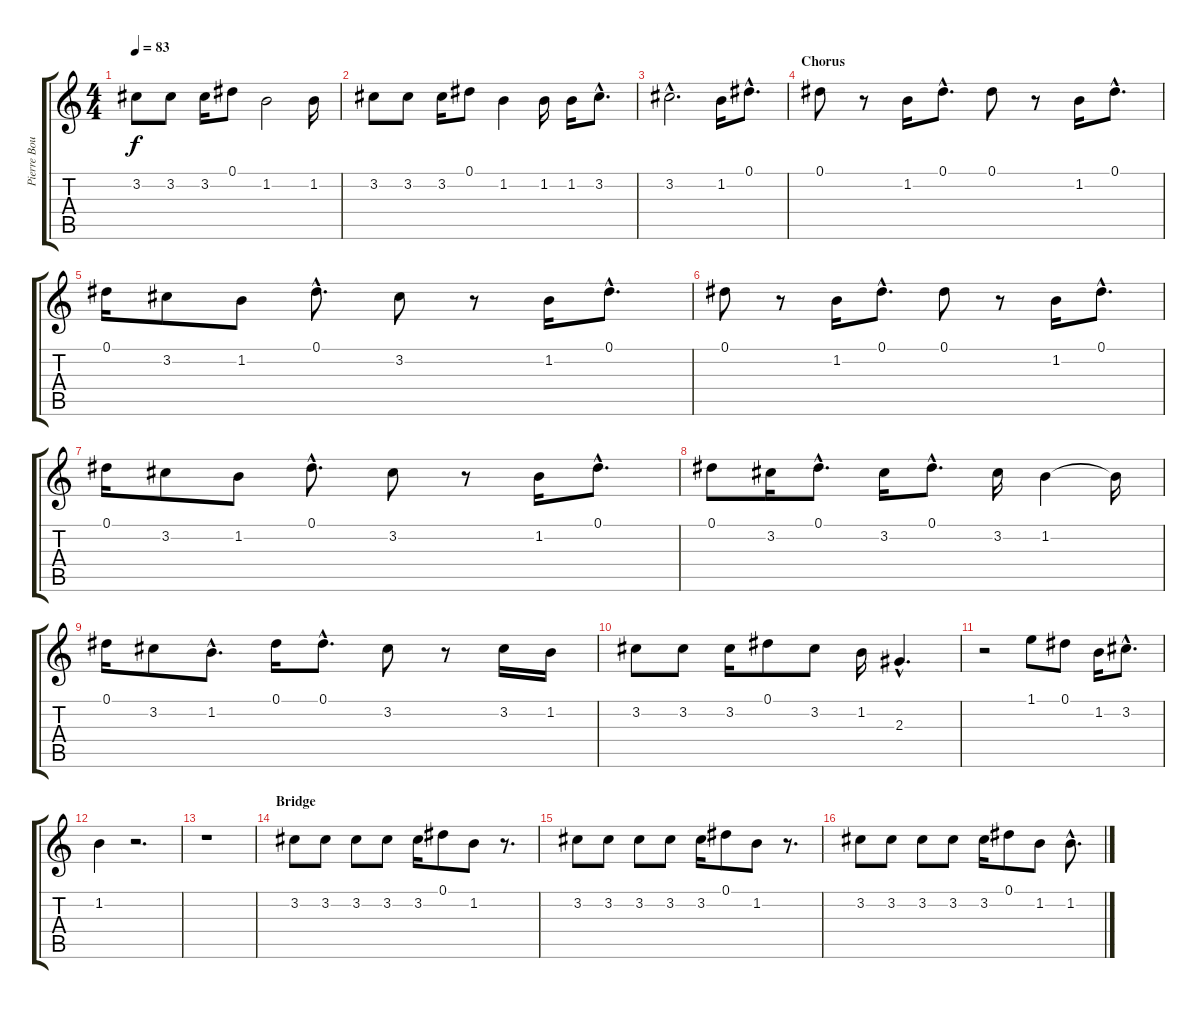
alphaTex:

\track ("Pierre Bouvier" "Pierre Bou") {instrument contrabass}
\staff {score tabs}
\tuning (Eb4 Bb3 Gb3 Db3 Ab2 Eb2) {hide}
\ts (4 4)
\tempo 83
\clef g2
\ks c
3.2.8{dy f} 3.2.8 3.2.16 0.1.8 1.2.2 1.2.16 |
3.2.8 3.2.8 3.2.16 0.1.8 1.2.4 1.2.16 1.2.16 3.2{hac}.8{d} |
3.2{hac}.2{d} 1.2.16 0.1{hac}.8{d} |
\section ("" "Chorus")
0.1.8 r.8 1.2.16 0.1{hac}.8{d} 0.1.8 r.8 1.2.16 0.1{hac}.8{d} |
0.1.16 3.2.8 1.2.8 0.1{hac}.8{d} 3.2.8 r.8 1.2.16 0.1{hac}.8{d} |
0.1.8 r.8 1.2.16 0.1{hac}.8{d} 0.1.8 r.8 1.2.16 0.1{hac}.8{d} |
0.1.16 3.2.8 1.2.8 0.1{hac}.8{d} 3.2.8 r.8 1.2.16 0.1{hac}.8{d} |
0.1.8 3.2.16 0.1{hac}.8{d} 3.2.16 0.1{hac}.8{d} 3.2.16 1.2.4 1.2{t}.16 |
0.1.16 3.2.8 1.2{hac}.8{d} 0.1.16 0.1{hac}.8{d} 3.2.8 r.8 3.2.16 1.2.16 |
3.2.8 3.2.8 3.2.16 0.1.8 3.2.8 1.2.16 2.3{hac}.4{d} |
r.2 1.1.8 0.1.8 1.2.16 3.2{hac}.8{d} |
1.2.4 r.2{d} |
r.1 |
\section ("" "Bridge")
3.2.8 3.2.8 3.2.8 3.2.8 3.2.16 0.1.8 1.2.8 r.8{d} |
3.2.8 3.2.8 3.2.8 3.2.8 3.2.16 0.1.8 1.2.8 r.8{d} |
3.2.8 3.2.8 3.2.8 3.2.8 3.2.16 0.1.8 1.2.8 1.2{hac}.8{d}
